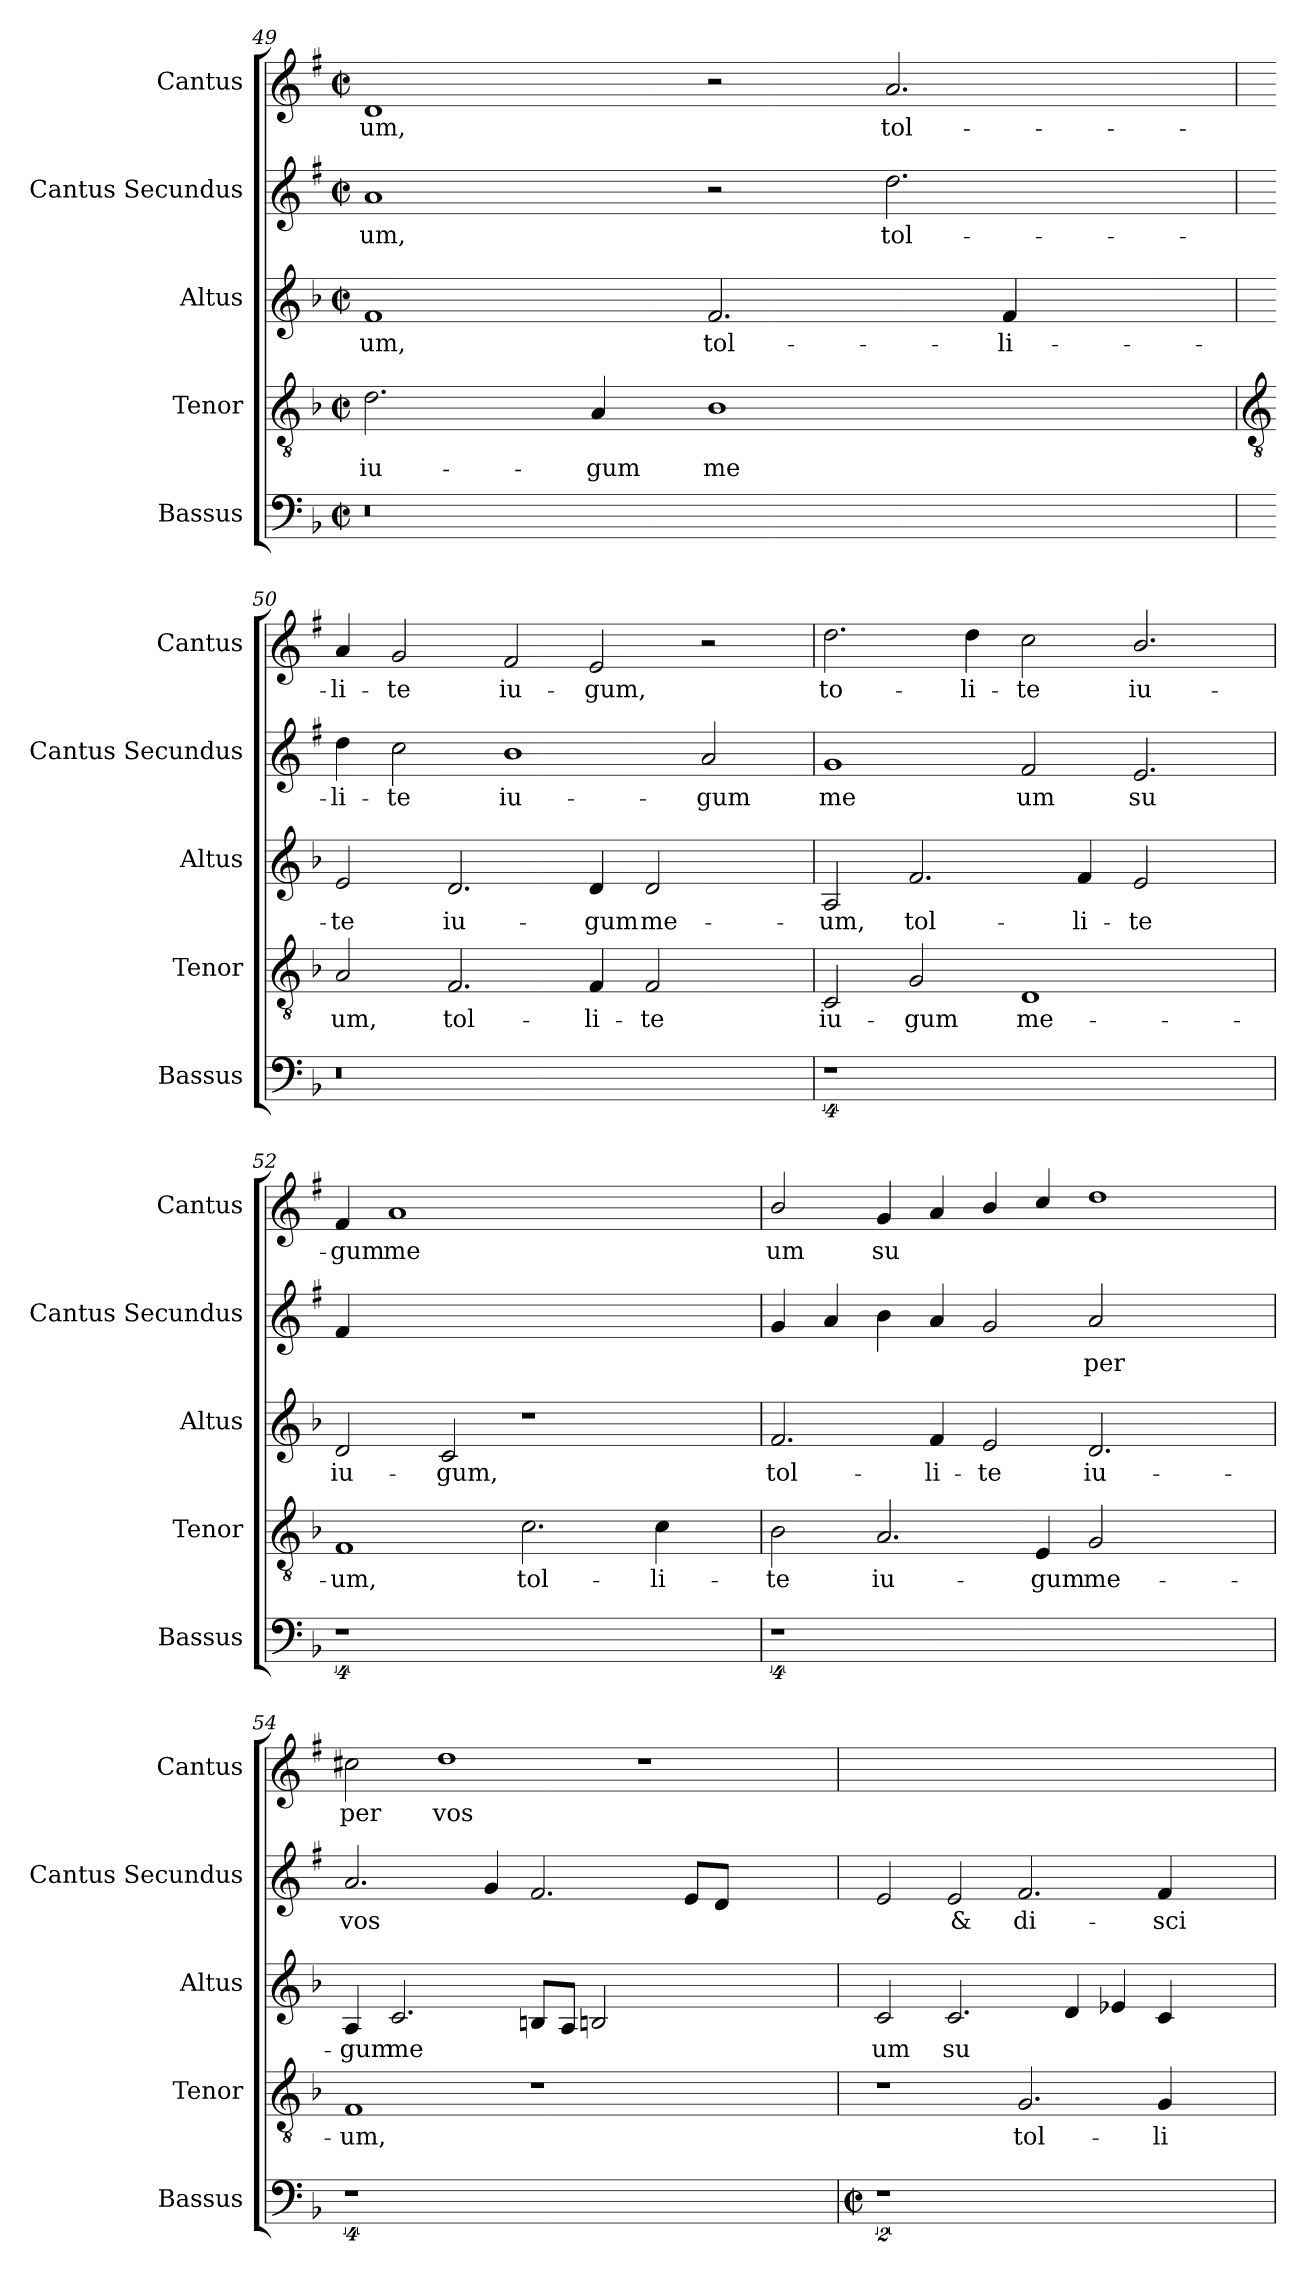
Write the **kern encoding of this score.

**kern	**kern	**text	**kern	**text	**kern	**text	**kern	**text
*part5	*part4	*part4	*part3	*part3	*part2	*part2	*part1	*part1
*staff5	*staff4	*staff4	*staff3	*staff3	*staff2	*staff2	*staff1	*staff1
*I"Bassus	*I"Tenor	*	*I"Altus	*	*I"Cantus Secundus	*	*I"Cantus	*
*I'Bassus	*I'Tenor	*	*I'Altus	*	*I'Cantus Secundus	*	*I'Cantus	*
!!LO:LB:g=z
*clefF4	*clefGv2	*	*clefG2	*	*clefG2	*	*clefG2	*
*	*	*	*	*	*ITrd1c2	*	*ITrd1c2	*
*k[b-]	*k[b-]	*	*k[b-]	*	*k[b-]	*	*k[b-]	*
*F:	*F:	*	*F:	*	*F:	*	*F:	*
*M4/2	*M4/2	*	*M4/2	*	*M4/2	*	*M4/2	*
*met(c|)	*met(c|)	*	*met(c|)	*	*met(c|)	*	*met(c|)	*
=49	=49	=49	=49	=49	=49	=49	=49	=49
!	!	!LO:LY:b	!	!LO:LY:b	!	!LO:LY:b	!	!LO:LY:b
0r	2.d	iu-	1f	um,	1g	-um,	1c/	um,
!	!	!LO:LY:b	!	!	!	!	!	!
.	4A	-gum	.	.	.	.	.	.
!	!	!LO:LY:b	!	!LO:LY:b	!	!	!	!
.	1B-	me	2.f	tol-	2r	.	2r	.
!	!	!	!	!	!	!LO:LY:b	!	!LO:LY:b
.	.	.	.	.	2.cc	tol-	2.g/	tol-
!	!	!	!	!LO:LY:b	!	!	!	!
.	.	.	4f	-li-	.	.	.	.
4ryy	4ryy	.	4ryy	.	.	.	.	.
!!LO:LB:g=z
=50	=50	=50	=50	=50	=50	=50	=50	=50
*	*clefGv2	*	*	*	*	*	*	*
!	!	!LO:LY:b	!	!LO:LY:b	!	!LO:LY:b	!	!LO:LY:b
0r	2A	um,	2e	-te	4cc	-li-	4g/	-li-
!	!	!	!	!	!	!LO:LY:b	!	!LO:LY:b
.	.	.	.	.	2b-	-te	2f/	-te
!	!	!LO:LY:b	!	!LO:LY:b	!	!	!	!
.	2.F	tol-	2.d	iu-	.	.	.	.
!	!	!	!	!	!	!LO:LY:b	!	!LO:LY:b
.	.	.	.	.	1a	iu-	2e/	iu-
!	!	!LO:LY:b	!	!LO:LY:b	!	!	!	!LO:LY:b
.	4F	-li-	4d	-gum	.	.	2d/	-gum,
!	!	!LO:LY:b	!	!LO:LY:b	!	!	!	!
.	2F	-te	2d	me-	.	.	.	.
!	!	!	!	!	!	!LO:LY:b	!	!
.	.	.	.	.	2g	-gum	2r	.
4ryy	4ryy	.	4ryy	.	.	.	.	.
=51	=51	=51	=51	=51	=51	=51	=51	=51
!	!	!LO:LY:b	!	!LO:LY:b	!	!LO:LY:b	!	!LO:LY:b
4%9r	2C	iu-	2A	-um,	1f	me	2.cc\	to-
!	!	!LO:LY:b	!	!LO:LY:b	!	!	!	!
.	2G	-gum	2.f	tol-	.	.	.	.
!	!	!	!	!	!	!	!	!LO:LY:b
.	.	.	.	.	.	.	4cc\	-li-
!	!	!LO:LY:b	!	!	!	!LO:LY:b	!	!LO:LY:b
.	1D	me-	.	.	2e	um	2b-\	-te
!	!	!	!	!LO:LY:b	!	!	!	!
.	.	.	4f	-li-	.	.	.	.
!	!	!	!	!LO:LY:b	!	!LO:LY:b	!	!LO:LY:b
.	.	.	2e	-te	2.d	su	2.a/	iu-
.	4ryy	.	4ryy	.	.	.	.	.
=52	=52	=52	=52	=52	=52	=52	=52	=52
!	!	!LO:LY:b	!	!LO:LY:b	!	!	!	!LO:LY:b
4%9r	1F	-um,	2d	iu-	4e	.	4e/	-gum
!	!	!	!	!	!	!	!	!LO:LY:b
.	.	.	.	.	0ryy	.	1g/	me
!	!	!	!	!LO:LY:b	!	!	!	!
.	.	.	2c	-gum,	.	.	.	.
!	!	!LO:LY:b	!	!	!	!	!	!
.	2.c	tol-	1r	.	.	.	.	.
.	.	.	.	.	.	.	1ryy	.
!	!	!LO:LY:b	!	!	!	!	!	!
.	4c	-li-	.	.	.	.	.	.
.	4ryy	.	4ryy	.	.	.	.	.
!!LO:LB:g=z
=53	=53	=53	=53	=53	=53	=53	=53	=53
!	!	!LO:LY:b	!	!LO:LY:b	!	!	!	!LO:LY:b
4%9r	2B-	-te	2.f	tol-	4f	.	2a/	um
.	.	.	.	.	4g	.	.	.
!	!	!LO:LY:b	!	!	!	!	!	!LO:LY:b
.	2.A	iu-	.	.	4a	.	4f/	su
!	!	!	!	!LO:LY:b	!	!	!	!
.	.	.	4f	-li-	4g	.	4g/	.
!	!	!	!	!LO:LY:b	!	!	!	!
.	.	.	2e	-te	2f	.	4a/	.
!	!	!LO:LY:b	!	!	!	!	!	!
.	4E	-gum	.	.	.	.	4b-/	.
!	!	!LO:LY:b	!	!LO:LY:b	!	!LO:LY:b	!	!
.	2G	me-	2.d	iu-	2g	per	1cc\	.
.	2ryy	.	.	.	2ryy	.	.	.
4ryy	.	.	4ryy	.	.	.	.	.
=54	=54	=54	=54	=54	=54	=54	=54	=54
!	!	!LO:LY:b	!	!LO:LY:b	!	!LO:LY:b	!	!LO:LY:b
4%5r	1F	-um,	4A	-gum	2.g	vos	2bn\	per
!	!	!	!	!LO:LY:b	!	!	!	!
.	.	.	2.c	me	.	.	.	.
!	!	!	!	!	!	!	!	!LO:LY:b
.	.	.	.	.	.	.	1cc\	vos
.	.	.	.	.	4f	.	.	.
.	1r	.	8BL	.	2.e	.	.	.
.	.	.	8AJ	.	.	.	.	.
1ryy	.	.	2Bn	.	.	.	.	.
.	.	.	.	.	.	.	1r	.
.	.	.	2.ryy	.	8dL	.	.	.
.	.	.	.	.	8cJ	.	.	.
.	2ryy	.	.	.	2ryy	.	.	.
4ryy	.	.	.	.	.	.	.	.
!!LO:LB:g=z
=55	=55	=55	=55	=55	=55	=55	=55	=55
*M4/2	*	*	*	*	*	*	*	*
*met(c|)	*	*	*	*	*	*	*	*
!	!	!	!	!LO:LY:b	!	!	!	!LO:LY:b
2%5r	1r	.	2c	um	2d	.	[1g/yy	&
!	!	!	!	!LO:LY:b	!	!LO:LY:b	!	!
.	.	.	2.c	su	2d	&	.	.
!	!	!LO:LY:b	!	!	!	!LO:LY:b	!	!
.	2.G	tol-	.	.	2.e	di-	2.g/yy_	.
.	.	.	4d	.	.	.	.	.
.	.	.	4e-X	.	.	.	.	.
!	!	!LO:LY:b	!	!	!	!LO:LY:b	!	!
.	4G	-li-	4c	.	4e	-sci-	4gyy]	.
.	2ryy	.	2ryy	.	2ryy	.	2ryy	.
=	=	=	=	=	=	=	=	=
*-	*-	*-	*-	*-	*-	*-	*-	*-
